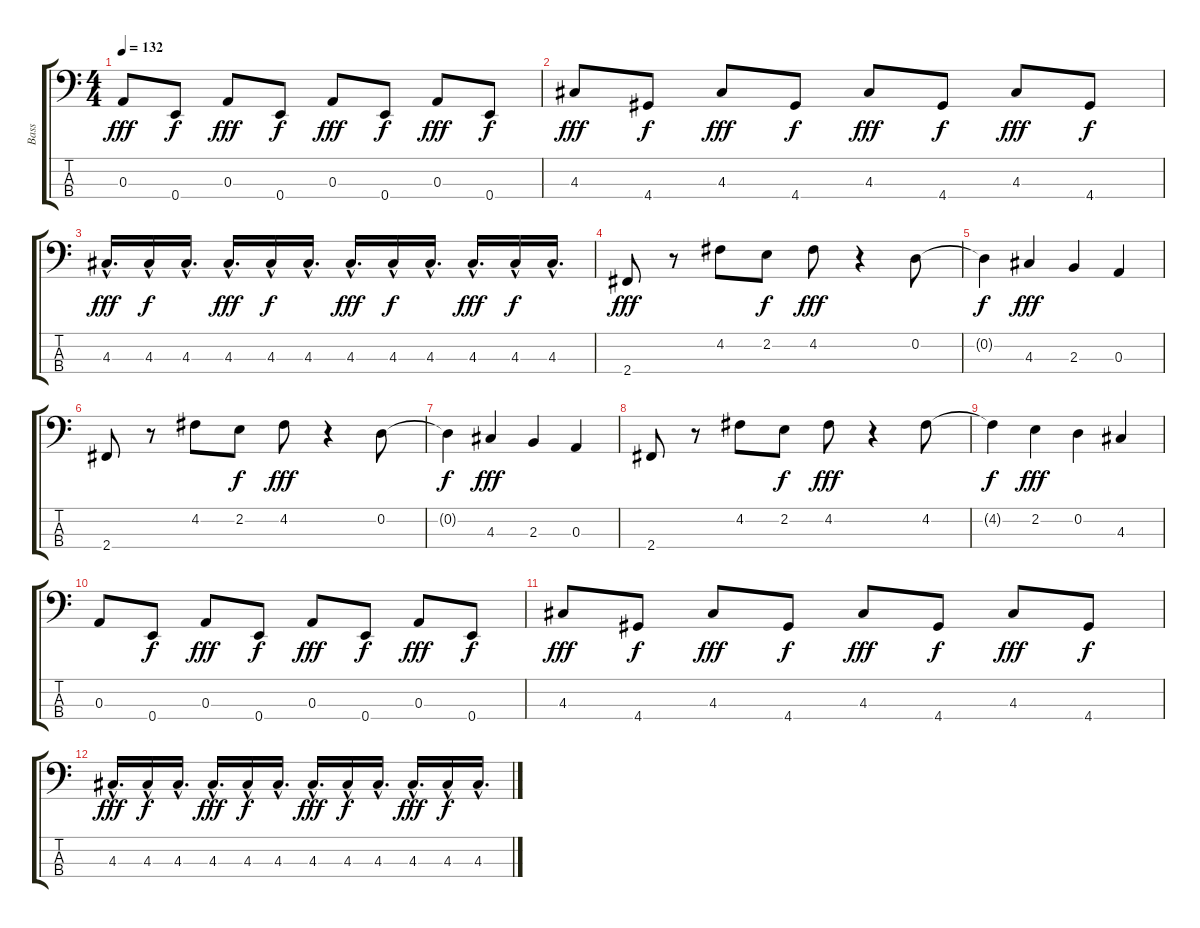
\track ("Bass" "Bass") {instrument electricbasspick}
\staff {score tabs}
\tuning (G2 D2 A1 E1) {hide}
\ts (4 4)
\tempo 132
\clef f4
\ks c
0.3.8{dy fff} 0.4.8{dy f} 0.3.8{dy fff} 0.4.8{dy f} 0.3.8{dy fff} 0.4.8{dy f} 0.3.8{dy fff} 0.4.8{dy f} |
4.3.8{dy fff} 4.4.8{dy f} 4.3.8{dy fff} 4.4.8{dy f} 4.3.8{dy fff} 4.4.8{dy f} 4.3.8{dy fff} 4.4.8{dy f} |
4.3{hac}.16{d dy fff} 4.3{hac}.16{dy f} 4.3{hac}.16{d} 4.3{hac}.16{d dy fff} 4.3{hac}.16{dy f} 4.3{hac}.16{d} 4.3{hac}.16{d dy fff} 4.3{hac}.16{dy f} 4.3{hac}.16{d} 4.3{hac}.16{d dy fff} 4.3{hac}.16{dy f} 4.3{hac}.16{d} |
2.4.8{dy fff} r.8 4.2.8 2.2.8{dy f} 4.2.8{dy fff} r.4 0.2.8 |
0.2{t}.4{dy f} 4.3.4{dy fff} 2.3.4 0.3.4 |
2.4.8 r.8 4.2.8 2.2.8{dy f} 4.2.8{dy fff} r.4 0.2.8 |
0.2{t}.4{dy f} 4.3.4{dy fff} 2.3.4 0.3.4 |
2.4.8 r.8 4.2.8 2.2.8{dy f} 4.2.8{dy fff} r.4 4.2.8 |
4.2{t}.4{dy f} 2.2.4{dy fff} 0.2.4 4.3.4 |
0.3.8{volume 16} 0.4.8{dy f volume 15} 0.3.8{dy fff volume 14} 0.4.8{dy f volume 14} 0.3.8{dy fff volume 13} 0.4.8{dy f volume 12} 0.3.8{dy fff volume 12} 0.4.8{dy f volume 11} |
4.3.8{dy fff volume 11} 4.4.8{dy f volume 10} 4.3.8{dy fff volume 9} 4.4.8{dy f volume 9} 4.3.8{dy fff volume 8} 4.4.8{dy f volume 8} 4.3.8{dy fff volume 7} 4.4.8{dy f volume 7} |
4.3{hac}.16{d dy fff volume 6} 4.3{hac}.16{dy f volume 6} 4.3{hac}.16{d volume 5} 4.3{hac}.16{d dy fff volume 4} 4.3{hac}.16{dy f volume 4} 4.3{hac}.16{d volume 3} 4.3{hac}.16{d dy fff volume 3} 4.3{hac}.16{dy f volume 2} 4.3{hac}.16{d volume 2} 4.3{hac}.16{d dy fff volume 1} 4.3{hac}.16{dy f volume 1} 4.3{hac}.16{d volume 0}
